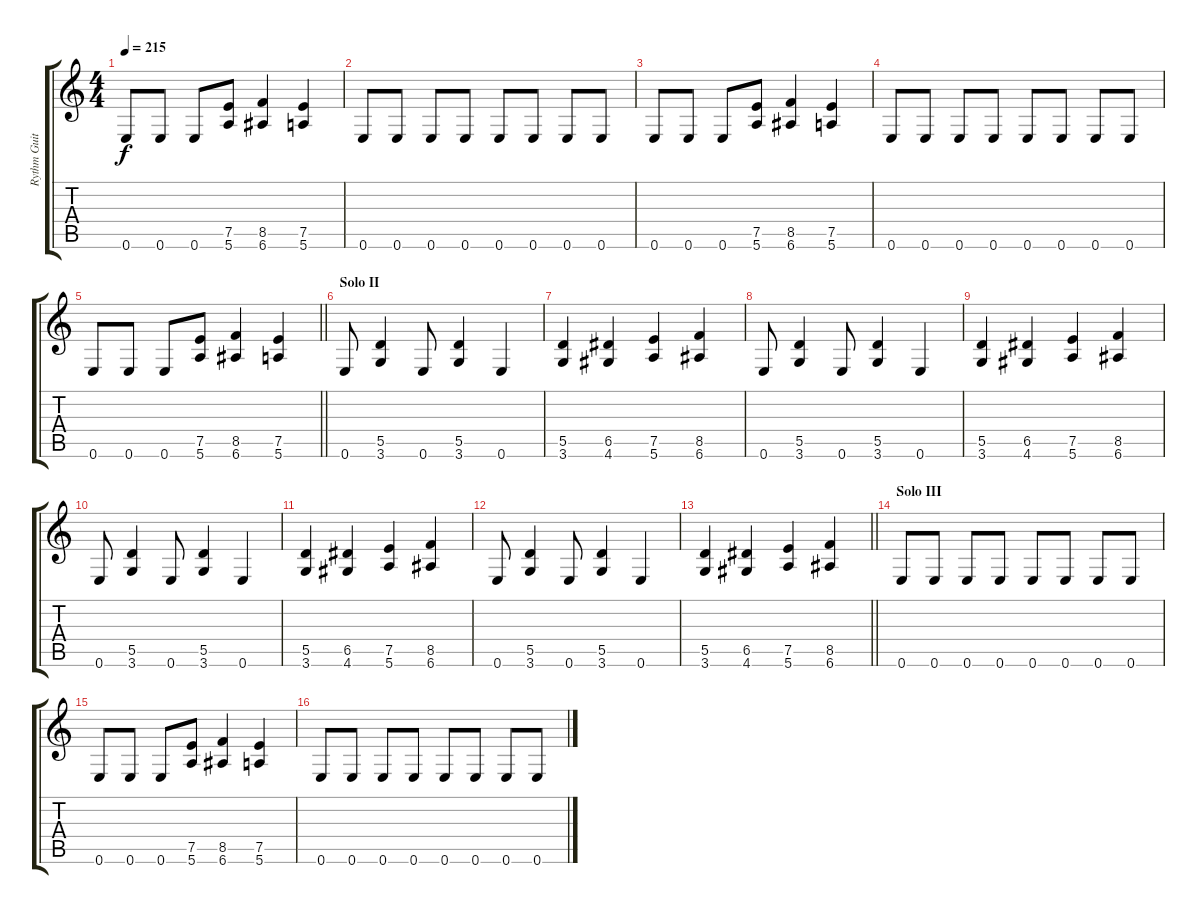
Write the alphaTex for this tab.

\track ("Rythm Guitar" "Rythm Guit") {instrument distortionguitar}
\staff {score tabs}
\tuning (E4 B3 G3 D3 A2 E2) {hide}
\ts (4 4)
\tempo 215
\clef g2
\ks c
0.6.8{dy f} 0.6.8 0.6.8 (7.5 5.6).8 (8.5 6.6).4 (7.5 5.6).4 |
0.6.8 0.6.8 0.6.8 0.6.8 0.6.8 0.6.8 0.6.8 0.6.8 |
0.6.8 0.6.8 0.6.8 (7.5 5.6).8 (8.5 6.6).4 (7.5 5.6).4 |
0.6.8 0.6.8 0.6.8 0.6.8 0.6.8 0.6.8 0.6.8 0.6.8 |
\barLineRight lightlight
0.6.8 0.6.8 0.6.8 (7.5 5.6).8 (8.5 6.6).4 (7.5 5.6).4 |
\section ("" "Solo II")
0.6.8 (5.5 3.6).4 0.6.8 (5.5 3.6).4 0.6.4 |
(5.5 3.6).4 (6.5 4.6).4 (7.5 5.6).4 (8.5 6.6).4 |
0.6.8 (5.5 3.6).4 0.6.8 (5.5 3.6).4 0.6.4 |
(5.5 3.6).4 (6.5 4.6).4 (7.5 5.6).4 (8.5 6.6).4 |
0.6.8 (5.5 3.6).4 0.6.8 (5.5 3.6).4 0.6.4 |
(5.5 3.6).4 (6.5 4.6).4 (7.5 5.6).4 (8.5 6.6).4 |
0.6.8 (5.5 3.6).4 0.6.8 (5.5 3.6).4 0.6.4 |
\barLineRight lightlight
(5.5 3.6).4 (6.5 4.6).4 (7.5 5.6).4 (8.5 6.6).4 |
\section ("" "Solo III")
0.6.8 0.6.8 0.6.8 0.6.8 0.6.8 0.6.8 0.6.8 0.6.8 |
0.6.8 0.6.8 0.6.8 (7.5 5.6).8 (8.5 6.6).4 (7.5 5.6).4 |
0.6.8 0.6.8 0.6.8 0.6.8 0.6.8 0.6.8 0.6.8 0.6.8
